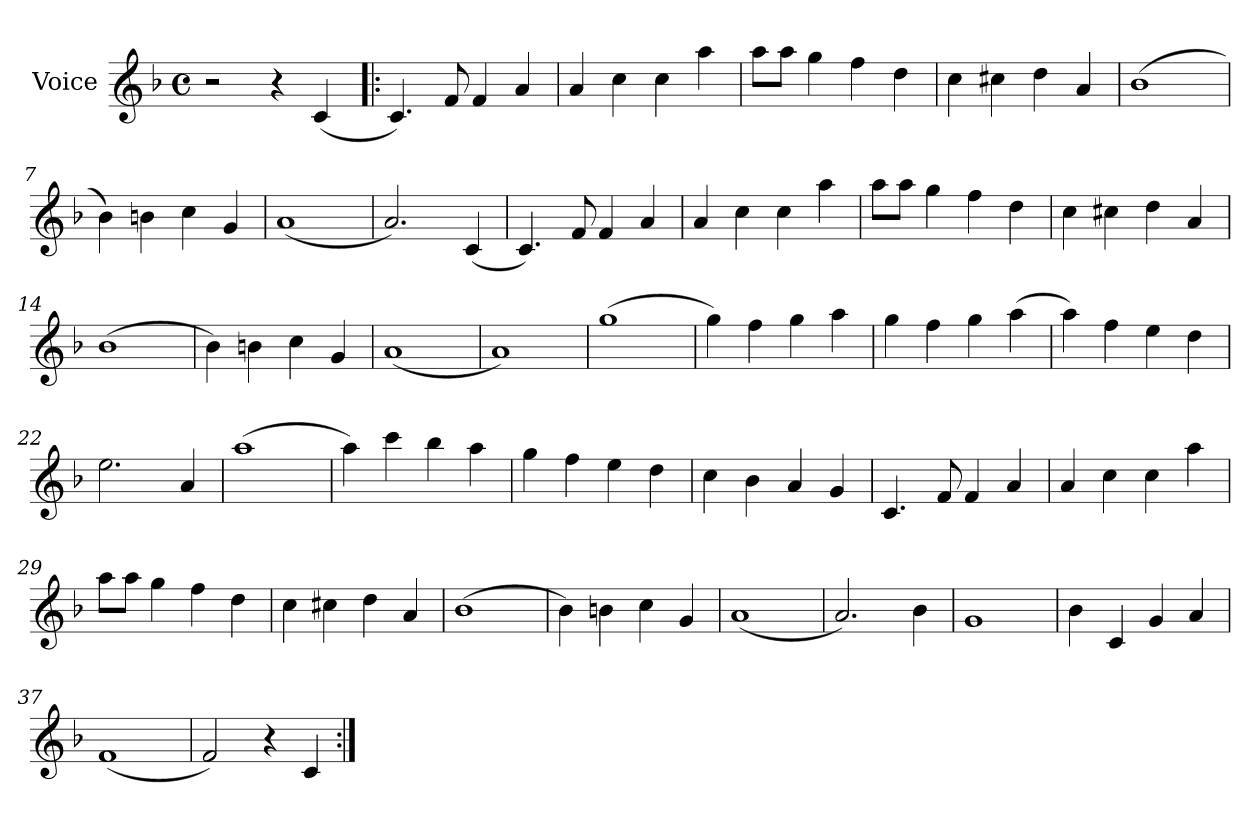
**kern
*part1
*staff1
*I"Voice
*I'Vo.
*clefG2
*k[b-]
*F:
*M4/4
*met(c)
=1
2r
4r
(4c/
=2!|:
4.c/)
8f/
4f/
4a/
=3
4a/
4cc\
4cc\
4aa\
=4
8aa\L
8aa\J
4gg\
4ff\
4dd\
=5
4cc\
4cc#X\
4dd\
4a/
=6
(1b-
!!LO:LB:g=z
=7
4b-\)
4bn\
4cc\
4g/
=8
(1a
=9
2.a/)
(4c/
=10
4.c/)
8f/
4f/
4a/
=11
4a/
4cc\
4cc\
4aa\
=12
8aa\L
8aa\J
4gg\
4ff\
4dd\
!!LO:LB:g=z
=13
4cc\
4cc#X\
4dd\
4a/
=14
(1b-
=15
4b-\)
4bn\
4cc\
4g/
=16
(1a
=17
1a)
=18
(1gg
!!LO:LB:g=z
=19
4gg\)
4ff\
4gg\
4aa\
=20
4gg\
4ff\
4gg\
(4aa\
=21
4aa\)
4ff\
4ee\
4dd\
=22
2.ee\
4a/
=23
(1aa
=24
4aa\)
4ccc\
4bb-\
4aa\
=25
4gg\
4ff\
4ee\
4dd\
=26
4cc\
4b-\
4a/
4g/
!!LO:LB:g=z
=27
4.c/
8f/
4f/
4a/
=28
4a/
4cc\
4cc\
4aa\
=29
8aa\L
8aa\J
4gg\
4ff\
4dd\
!!LO:LB:g=z
=30
4cc\
4cc#X\
4dd\
4a/
=31
(1b-
=32
4b-\)
4bn\
4cc\
4g/
=33
(1a
=34
2.a/)
4b-\
=35
1g
=36
4b-\
4c/
4g/
4a/
=37
(1f
=38
2f/)
4r
4c/
=:|!
*-
